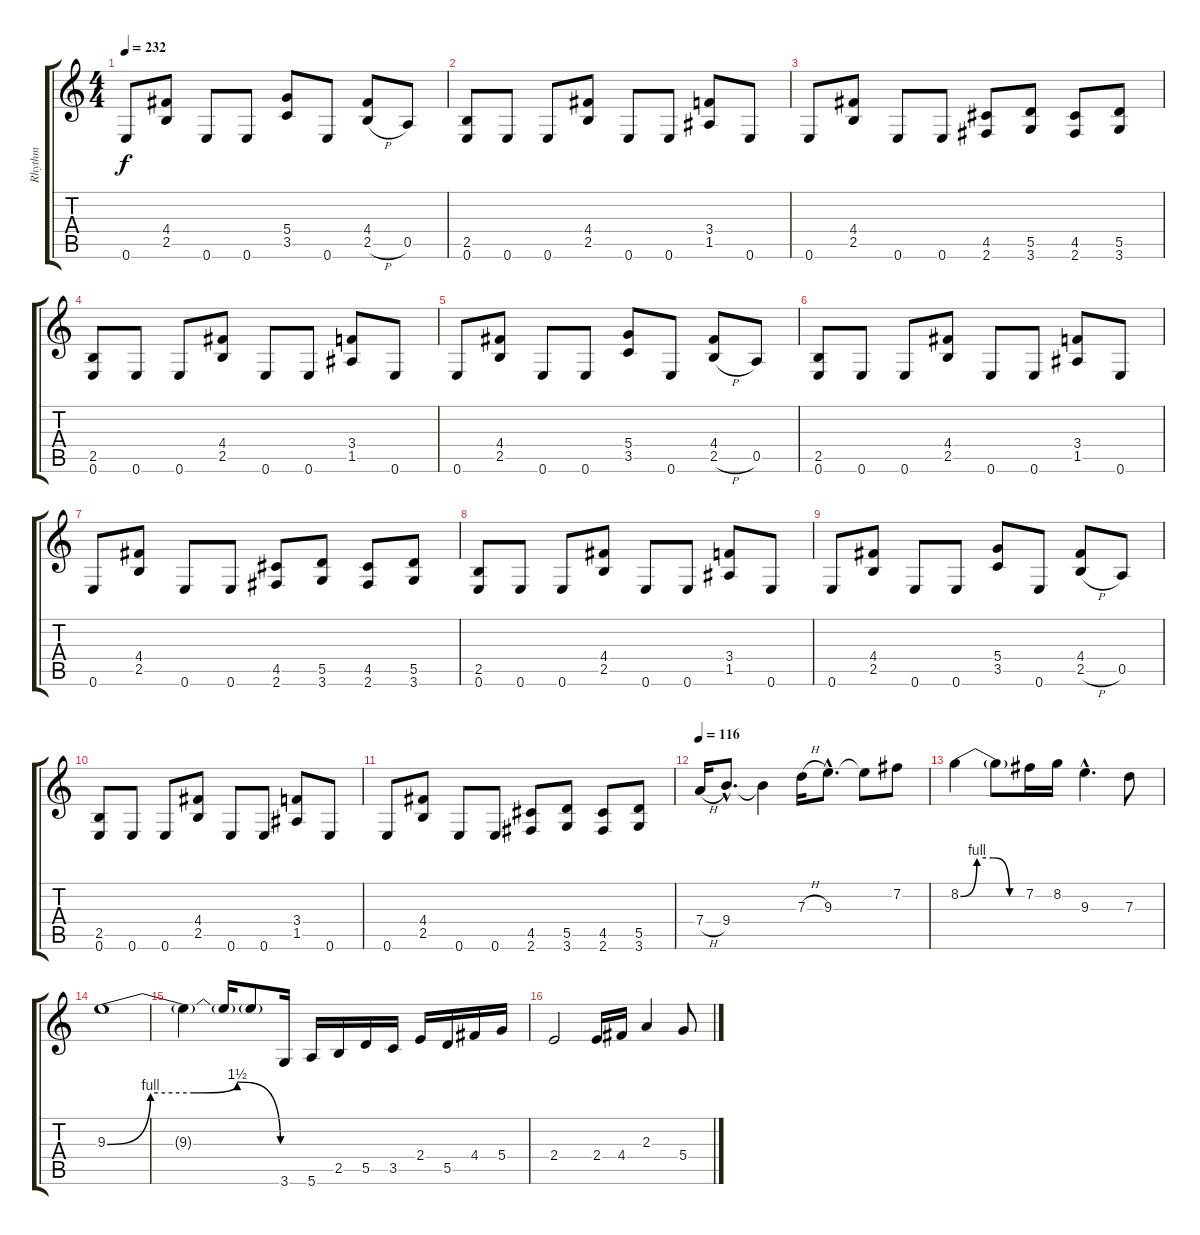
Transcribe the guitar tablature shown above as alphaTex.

\track ("Rhythm" "Rhythm") {instrument distortionguitar}
\staff {score tabs}
\tuning (E4 B3 G3 D3 A2 E2) {hide}
\ts (4 4)
\tempo 232
\clef g2
\ks c
0.6.8{dy f} (4.4 2.5).8 0.6.8 0.6.8 (5.4 3.5).8 0.6.8 (4.4 2.5{h}).8 0.5.8 |
(2.5 0.6).8 0.6.8 0.6.8 (4.4 2.5).8 0.6.8 0.6.8 (3.4 1.5).8 0.6.8 |
0.6.8 (4.4 2.5).8 0.6.8 0.6.8 (4.5 2.6).8 (5.5 3.6).8 (4.5 2.6).8 (5.5 3.6).8 |
(2.5 0.6).8 0.6.8 0.6.8 (4.4 2.5).8 0.6.8 0.6.8 (3.4 1.5).8 0.6.8 |
0.6.8 (4.4 2.5).8 0.6.8 0.6.8 (5.4 3.5).8 0.6.8 (4.4 2.5{h}).8 0.5.8 |
(2.5 0.6).8 0.6.8 0.6.8 (4.4 2.5).8 0.6.8 0.6.8 (3.4 1.5).8 0.6.8 |
0.6.8 (4.4 2.5).8 0.6.8 0.6.8 (4.5 2.6).8 (5.5 3.6).8 (4.5 2.6).8 (5.5 3.6).8 |
(2.5 0.6).8 0.6.8 0.6.8 (4.4 2.5).8 0.6.8 0.6.8 (3.4 1.5).8 0.6.8 |
0.6.8 (4.4 2.5).8 0.6.8 0.6.8 (5.4 3.5).8 0.6.8 (4.4 2.5{h}).8 0.5.8 |
(2.5 0.6).8 0.6.8 0.6.8 (4.4 2.5).8 0.6.8 0.6.8 (3.4 1.5).8 0.6.8 |
0.6.8 (4.4 2.5).8 0.6.8 0.6.8 (4.5 2.6).8 (5.5 3.6).8 (4.5 2.6).8 (5.5 3.6).8 |
\tempo 116
7.4{h}.16 9.4{hac}.8{d} 9.4{t}.4 7.3{h}.16 9.3{hac}.8{d} 9.3{t}.8 7.2.8 |
8.2{be (custom 0 0 15 4 30 4 45 0 60 0)}.4 8.2{t}.8 7.2.16 8.2.16 9.3{hac}.4{d} 7.3.8 |
9.3{be (custom 0 0 15 4 30 4 45 6 60 0)}.1 |
9.3{t}.4 9.3{t}.16 9.3{t}.8 3.6.16 5.6.16 2.5.16 5.5.16 3.5.16 2.4.16 5.5.16 4.4.16 5.4.16 |
2.4.2 2.4.16 4.4.16 2.3.4 5.4.8
